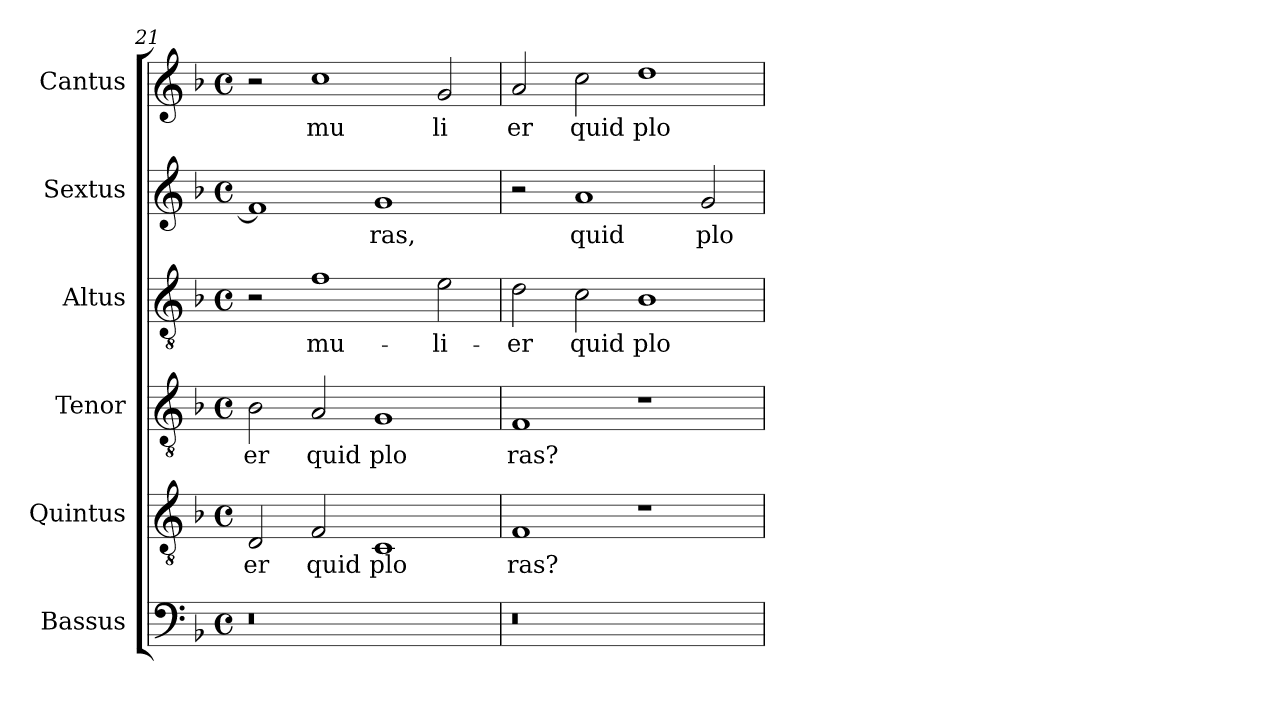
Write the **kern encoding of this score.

**kern	**kern	**text	**kern	**text	**kern	**text	**kern	**text	**kern	**text
*part6	*part5	*part5	*part4	*part4	*part3	*part3	*part2	*part2	*part1	*part1
*staff6	*staff5	*staff5	*staff4	*staff4	*staff3	*staff3	*staff2	*staff2	*staff1	*staff1
*I"Bassus	*I"Quintus	*	*I"Tenor	*	*I"Altus	*	*I"Sextus	*	*I"Cantus	*
*clefF4	*clefGv2	*	*clefGv2	*	*clefGv2	*	*clefG2	*	*clefG2	*
*k[b-]	*k[b-]	*	*k[b-]	*	*k[b-]	*	*k[b-]	*	*k[b-]	*
*F:	*F:	*	*F:	*	*F:	*	*F:	*	*F:	*
*M4/4	*M4/4	*	*M4/4	*	*M4/4	*	*M4/4	*	*M4/4	*
*met(c)	*met(c)	*	*met(c)	*	*met(c)	*	*met(c)	*	*met(c)	*
=21	=21	=21	=21	=21	=21	=21	=21	=21	=21	=21
!	!	!LO:LY:b:cj	!	!LO:LY:b:cj	!	!	!	!	!	!
0r	2D/	er	2B-\	er	2r	.	1f]	.	2r	.
!	!	!LO:LY:b:cj	!	!LO:LY:b:cj	!	!LO:LY:b:cj	!	!	!	!LO:LY:b:cj
.	2F/	quid	2A/	quid	1f	mu-	.	.	1cc	mu
!	!	!LO:LY:b:cj	!	!LO:LY:b:cj	!	!	!	!LO:LY:b:cj	!	!
.	1C	plo	1G	plo	.	.	1g	ras,	.	.
!	!	!	!	!	!	!LO:LY:b:cj	!	!	!	!LO:LY:b:cj
.	.	.	.	.	2e\	-li-	.	.	2g/	li
=22	=22	=22	=22	=22	=22	=22	=22	=22	=22	=22
!	!	!LO:LY:b:cj	!	!LO:LY:b:cj	!	!LO:LY:b:cj	!	!	!	!LO:LY:b:cj
0r	1F	ras?	1F	ras?	2d\	-er	2r	.	2a/	er
!	!	!	!	!	!	!LO:LY:b:cj	!	!LO:LY:b:cj	!	!LO:LY:b:cj
.	.	.	.	.	2c\	quid	1a	quid	2cc\	quid
!	!	!	!	!	!	!LO:LY:b:cj	!	!	!	!LO:LY:b:cj
.	1r	.	1r	.	1B-	plo-	.	.	1dd	plo
!	!	!	!	!	!	!	!	!LO:LY:b:cj	!	!
.	.	.	.	.	.	.	2g/	plo	.	.
=	=	=	=	=	=	=	=	=	=	=
*-	*-	*-	*-	*-	*-	*-	*-	*-	*-	*-
